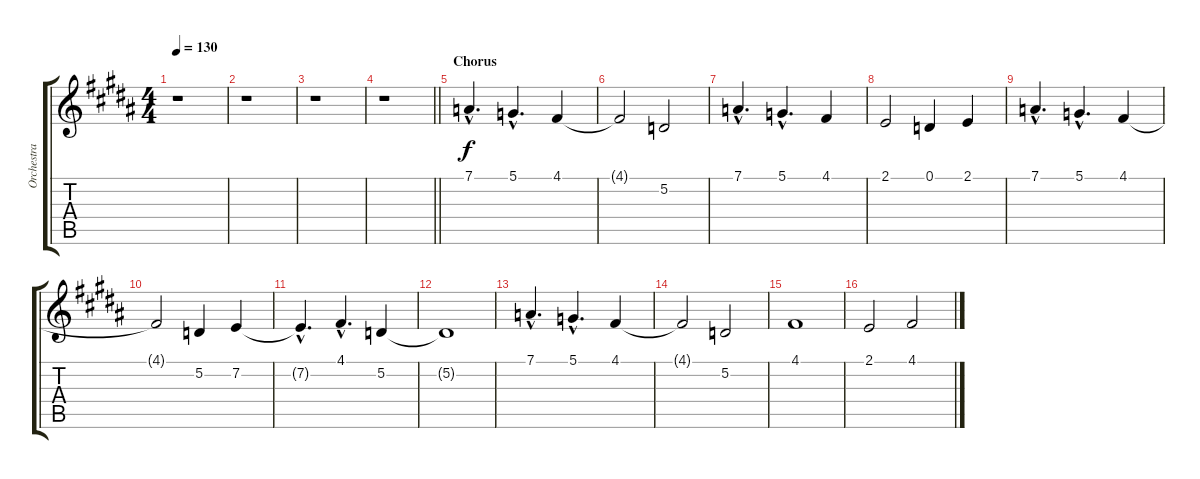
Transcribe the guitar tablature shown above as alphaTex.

\track ("Orchestra" "Orchestra") {instrument stringensemble1}
\staff {score tabs}
\tuning (D4 A3 F3 C3 G2 D2) {hide}
\ts (4 4)
\tempo 130
\clef g2
\ks g#minor
r.1{dy f} |
r.1 |
r.1 |
\barLineRight lightlight
r.1 |
\section ("" "Chorus")
7.1{hac}.4{d} 5.1{hac}.4{d} 4.1.4 |
4.1{t}.2 5.2.2 |
7.1{hac}.4{d} 5.1{hac}.4{d} 4.1.4 |
2.1.2 0.1.4 2.1.4 |
7.1{hac}.4{d} 5.1{hac}.4{d} 4.1.4 |
4.1{t}.2 5.2.4 7.2.4 |
7.2{hac t}.4{d} 4.1{hac}.4{d} 5.2.4 |
5.2{t}.1 |
7.1{hac}.4{d} 5.1{hac}.4{d} 4.1.4 |
4.1{t}.2 5.2.2 |
4.1.1 |
2.1.2 4.1.2
